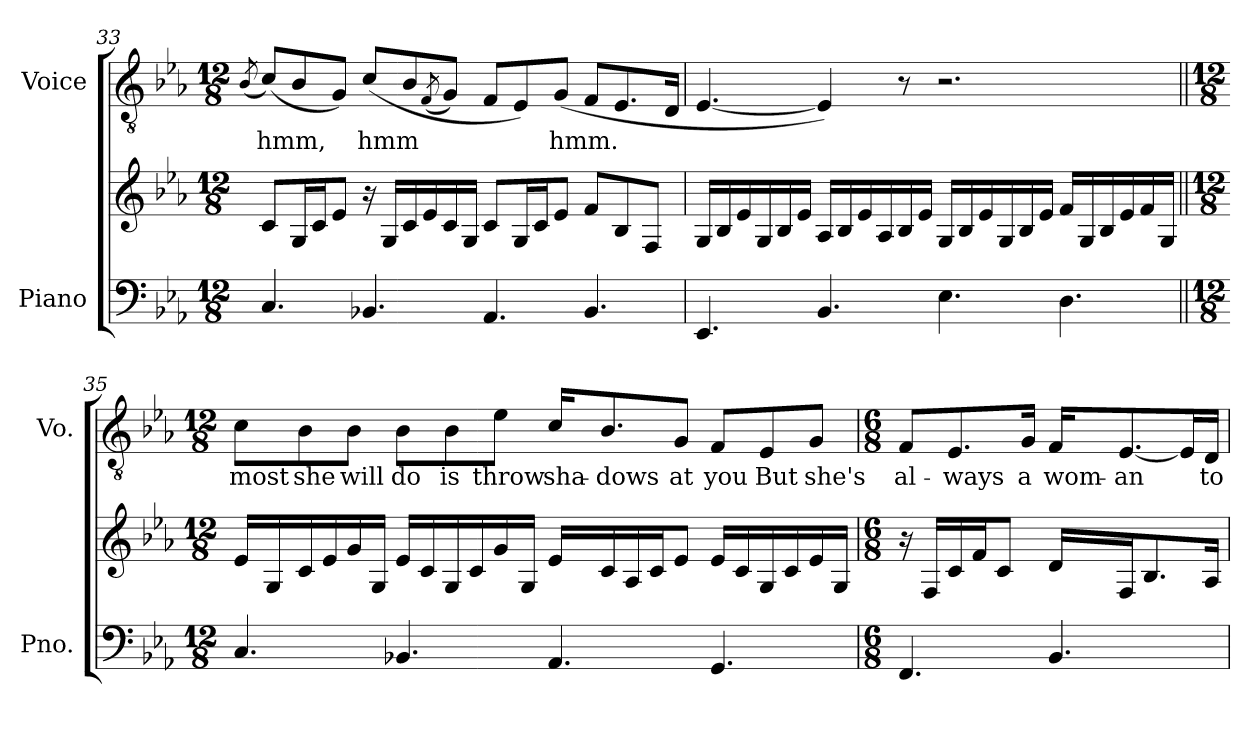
**kern	**kern	**kern	**text
*part2	*part2	*part1	*part1
*staff3	*staff2	*staff1	*staff1
*I"Piano	*	*I"Voice	*
*I'Pno.	*	*I'Vo.	*
!!LO:LB:g=z
*clefF4	*clefG2	*clefGv2	*
*k[b-e-a-]	*k[b-e-a-]	*k[b-e-a-]	*
*M12/8	*M12/8	*M12/8	*
=33	=33	=33	=33
.	.	(8qB-/	.
4.C/	8c/L	(8c/L)	hmm,
.	16G/L	8B-/	.
.	16c/J	.	.
.	8e-/J	8G/J)	.
4.BB-X/	16r	(8c/L	hmm
.	16G/LL	.	.
.	16c/	8B-/	.
.	16e-/	.	.
.	.	(8qF/	.
.	16c/	8G/J)	.
.	16G/JJ	.	.
4.AA-/	8c/L	8F/L	.
.	16G/L	8E-/)	.
.	16c/J	.	.
.	8e-/J	(8G/J	hmm.
4.BB-/	8f/L	8F/L	.
.	8B-/	8.E-/	.
.	8F/J	.	.
.	.	16D/Jk	.
=34	=34	=34	=34
4.EE-/	16G/LL	[4.E-/	.
.	16B-/	.	.
.	16e-/	.	.
.	16G/	.	.
.	16B-/	.	.
.	16e-/JJ	.	.
4.BB-/	16A-/LL	4E-/])	.
.	16B-/	.	.
.	16e-/	.	.
.	16A-/	.	.
.	16B-/	8r	.
.	16e-/JJ	.	.
4.E-\	16G/LL	2.r	.
.	16B-/	.	.
.	16e-/	.	.
.	16G/	.	.
.	16B-/	.	.
.	16e-/JJ	.	.
4.D\	16f/LL	.	.
.	16G/	.	.
.	16B-/	.	.
.	16e-/	.	.
.	16f/	.	.
.	16G/JJ	.	.
!!LO:PB:g=z
=35||	=35||	=35||	=35||
*M12/8	*M12/8	*M12/8	*
4.C/	16e-/LL	8c\L	most
.	16G/	.	.
.	16c/	8B-\	she
.	16e-/	.	.
.	16g/	8B-\J	will
.	16G/JJ	.	.
4.BB-X/	16e-/LL	8B-\L	do
.	16c/	.	.
.	16G/	8B-\	is
.	16c/	.	.
.	16g/	8e-\J	throw
.	16G/JJ	.	.
4.AA-/	16e-/LL	16c/KL	sha-
.	16c/	8.B-/	-dows
.	16A-/	.	.
.	16c/J	.	.
.	8e-/J	8G/J	at
4.GG/	16e-/LL	8F/L	you
.	16c/	.	.
.	16G/	8E-/	But
.	16c/	.	.
.	16e-/	8G/J	she's
.	16G/JJ	.	.
=36	=36	=36	=36
*M6/8	*M6/8	*M6/8	*
4.FF/	16r	8F/L	al-
.	16F/LL	.	.
.	16c/	8.E-/	-ways
.	16f/J	.	.
.	8c/J	.	.
.	.	16G/Jk	a
4.BB-/	16d/LL	16F/KL	wom-
.	16F/J	[8.E-/	-an
.	8.B-/	.	.
.	.	16E-/L]	.
.	16A-/Jk	16D/JJ	to
=	=	=	=
*-	*-	*-	*-
